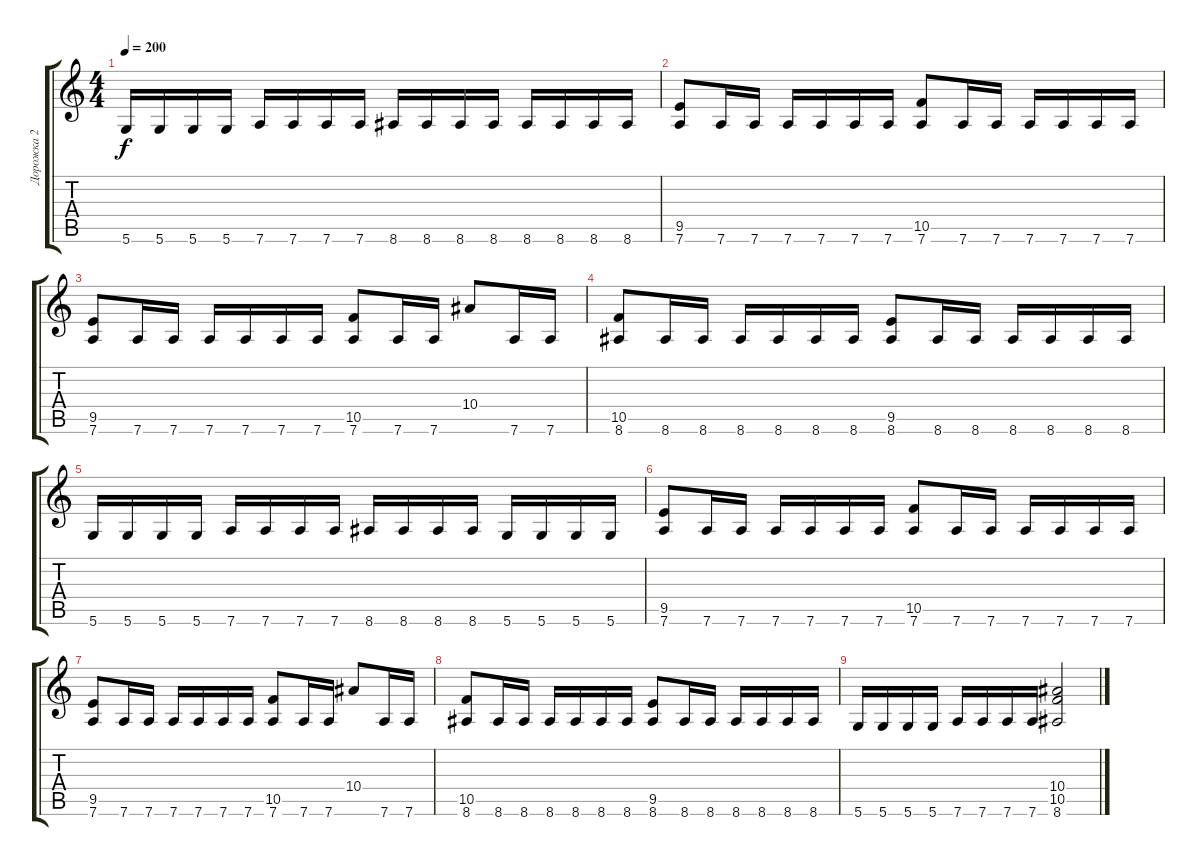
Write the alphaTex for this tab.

\track ("Дорожка 2" "Дорожка 2") {instrument distortionguitar}
\staff {score tabs}
\tuning (D4 A3 F3 C3 G2 D2) {hide}
\ts (4 4)
\tempo 200
\clef g2
\ks c
5.6.16{dy f} 5.6.16 5.6.16 5.6.16 7.6.16 7.6.16 7.6.16 7.6.16 8.6.16 8.6.16 8.6.16 8.6.16 8.6.16 8.6.16 8.6.16 8.6.16 |
(9.5 7.6).8 7.6.16 7.6.16 7.6.16 7.6.16 7.6.16 7.6.16 (10.5 7.6).8 7.6.16 7.6.16 7.6.16 7.6.16 7.6.16 7.6.16 |
(9.5 7.6).8 7.6.16 7.6.16 7.6.16 7.6.16 7.6.16 7.6.16 (10.5 7.6).8 7.6.16 7.6.16 10.4.8 7.6.16 7.6.16 |
(10.5 8.6).8 8.6.16 8.6.16 8.6.16 8.6.16 8.6.16 8.6.16 (9.5 8.6).8 8.6.16 8.6.16 8.6.16 8.6.16 8.6.16 8.6.16 |
5.6.16 5.6.16 5.6.16 5.6.16 7.6.16 7.6.16 7.6.16 7.6.16 8.6.16 8.6.16 8.6.16 8.6.16 5.6.16 5.6.16 5.6.16 5.6.16 |
(9.5 7.6).8 7.6.16 7.6.16 7.6.16 7.6.16 7.6.16 7.6.16 (10.5 7.6).8 7.6.16 7.6.16 7.6.16 7.6.16 7.6.16 7.6.16 |
(9.5 7.6).8 7.6.16 7.6.16 7.6.16 7.6.16 7.6.16 7.6.16 (10.5 7.6).8 7.6.16 7.6.16 10.4.8 7.6.16 7.6.16 |
(10.5 8.6).8 8.6.16 8.6.16 8.6.16 8.6.16 8.6.16 8.6.16 (9.5 8.6).8 8.6.16 8.6.16 8.6.16 8.6.16 8.6.16 8.6.16 |
5.6.16 5.6.16 5.6.16 5.6.16 7.6.16 7.6.16 7.6.16 7.6.16 (10.4 10.5 8.6).2
